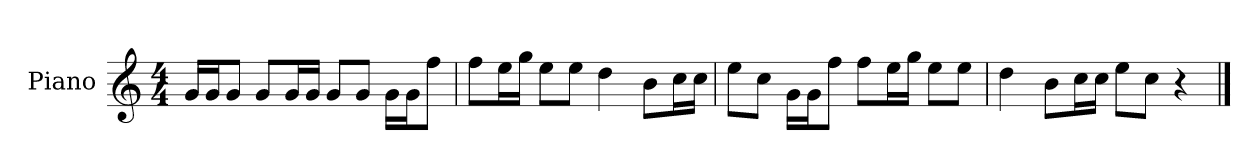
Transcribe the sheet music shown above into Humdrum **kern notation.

**kern
*part1
*staff1
*I"Piano
*I'P-no
*clefG2
*k[]
*M4/4
*MM90
=1
16g/LL
16g/J
8g/J
8g/L
16g/L
16g/JJ
8g/L
8g/J
16g\LL
16g\J
8ff\J
=2
8ff\L
16ee\L
16gg\JJ
8ee\L
8ee\J
4dd\
8b\L
16cc\L
16cc\JJ
=3
8ee\L
8cc\J
16g\LL
16g\J
8ff\J
8ff\L
16ee\L
16gg\JJ
8ee\L
8ee\J
=4
4dd\
8b\L
16cc\L
16cc\JJ
8ee\L
8cc\J
4r
==
*-
